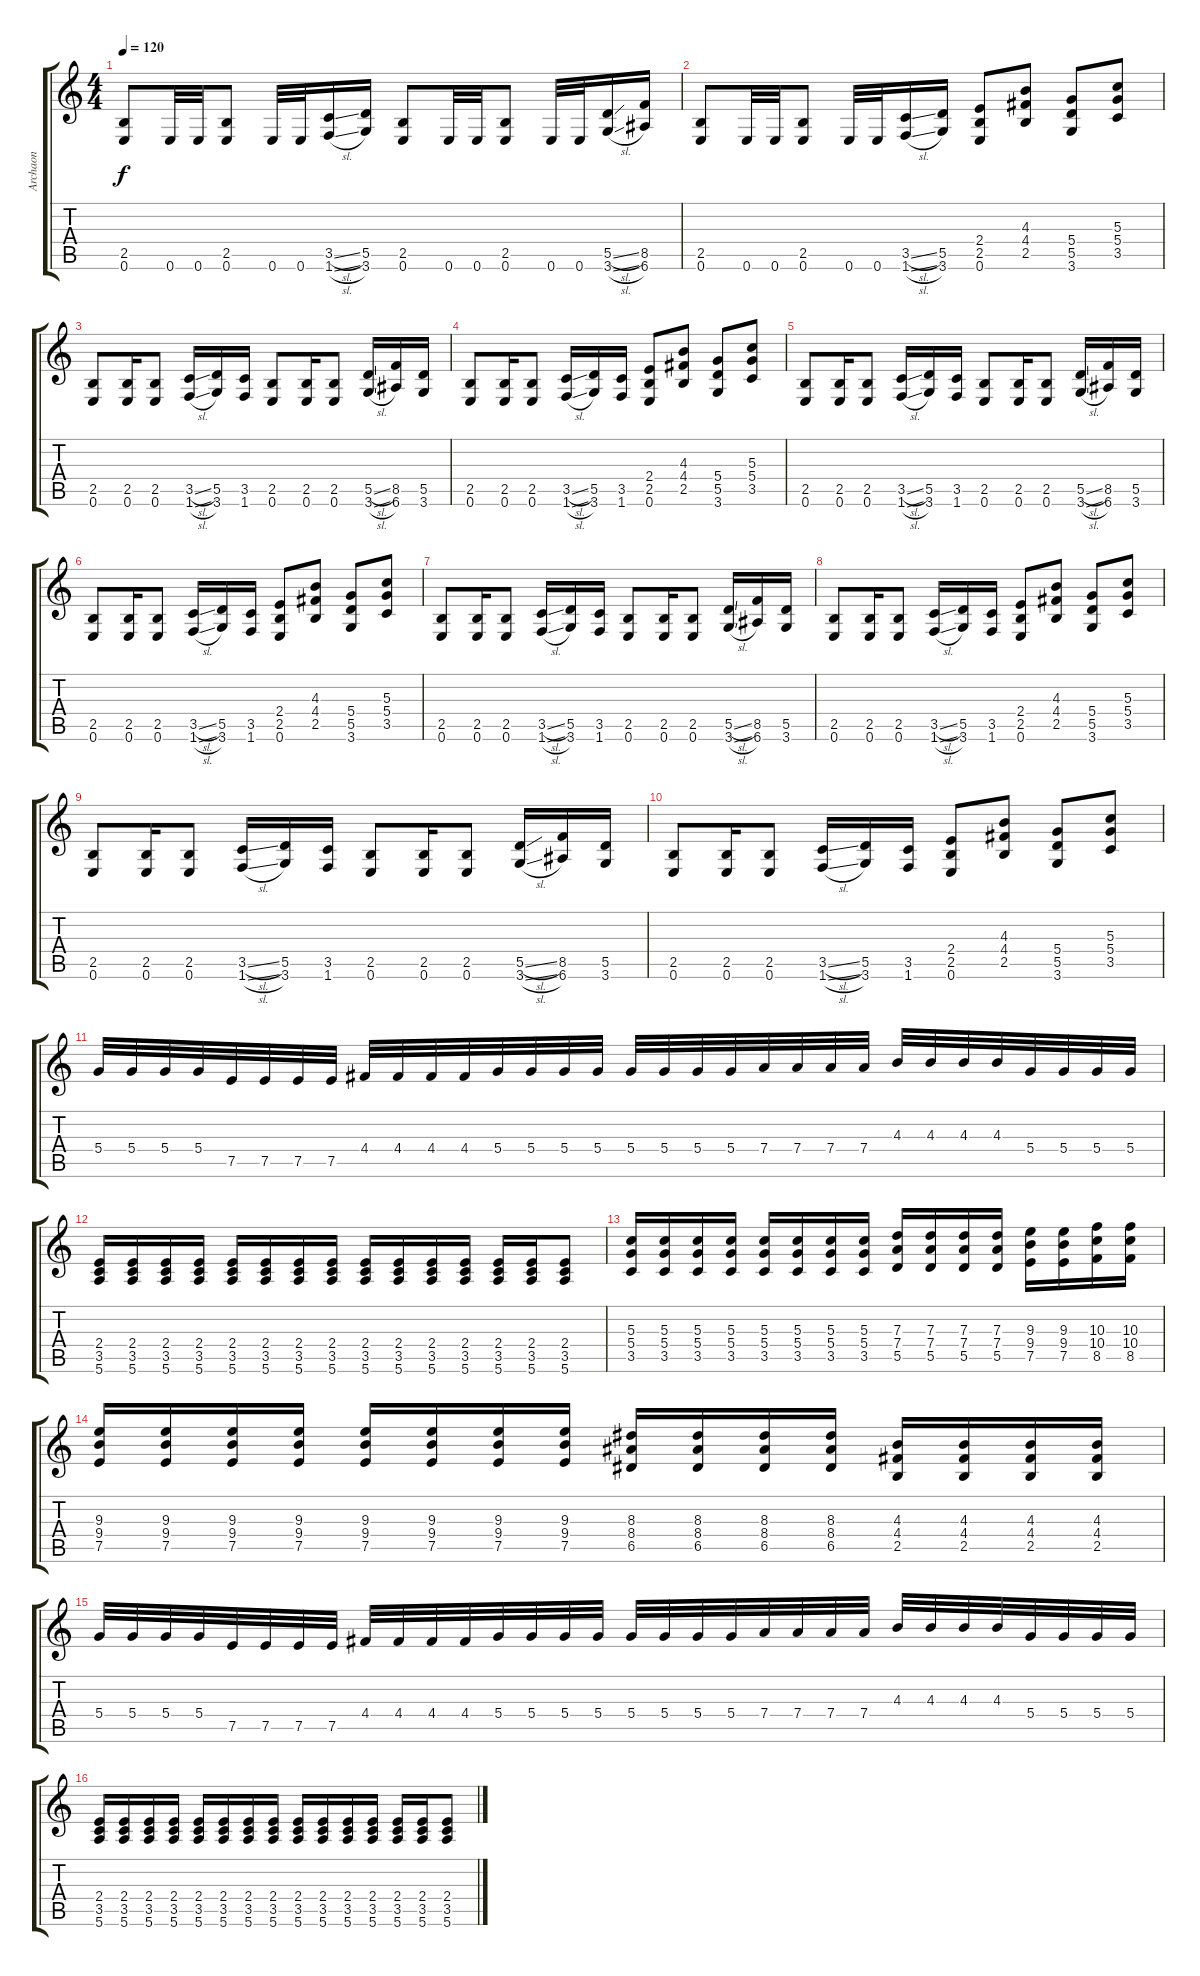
\track ("Archaon" "Archaon") {instrument distortionguitar}
\staff {score tabs}
\tuning (E4 B3 G3 D3 A2 E2) {hide}
\ts (4 4)
\tempo 120
\clef g2
\ks c
(2.5 0.6).8{dy f} 0.6.32 0.6.32 (2.5 0.6).8 0.6.32 0.6.32 (3.5{sl} 1.6{sl}).16 (5.5 3.6).16 (2.5 0.6).8 0.6.32 0.6.32 (2.5 0.6).8 0.6.32 0.6.32 (5.5{sl} 3.6{sl}).16 (8.5 6.6).16 |
(2.5 0.6).8 0.6.32 0.6.32 (2.5 0.6).8 0.6.32 0.6.32 (3.5{sl} 1.6{sl}).16 (5.5 3.6).16 (2.4 2.5 0.6).8 (4.3 4.4 2.5).8 (5.4 5.5 3.6).8 (5.3 5.4 3.5).8 |
(2.5 0.6).8 (2.5 0.6).16 (2.5 0.6).8 (3.5{sl} 1.6{sl}).16 (5.5 3.6).16 (3.5 1.6).16 (2.5 0.6).8 (2.5 0.6).16 (2.5 0.6).8 (5.5{sl} 3.6{sl}).16 (8.5 6.6).16 (5.5 3.6).16 |
(2.5 0.6).8 (2.5 0.6).16 (2.5 0.6).8 (3.5{sl} 1.6{sl}).16 (5.5 3.6).16 (3.5 1.6).16 (2.4 2.5 0.6).8 (4.3 4.4 2.5).8 (5.4 5.5 3.6).8 (5.3 5.4 3.5).8 |
(2.5 0.6).8 (2.5 0.6).16 (2.5 0.6).8 (3.5{sl} 1.6{sl}).16 (5.5 3.6).16 (3.5 1.6).16 (2.5 0.6).8 (2.5 0.6).16 (2.5 0.6).8 (5.5{sl} 3.6{sl}).16 (8.5 6.6).16 (5.5 3.6).16 |
(2.5 0.6).8 (2.5 0.6).16 (2.5 0.6).8 (3.5{sl} 1.6{sl}).16 (5.5 3.6).16 (3.5 1.6).16 (2.4 2.5 0.6).8 (4.3 4.4 2.5).8 (5.4 5.5 3.6).8 (5.3 5.4 3.5).8 |
(2.5 0.6).8 (2.5 0.6).16 (2.5 0.6).8 (3.5{sl} 1.6{sl}).16 (5.5 3.6).16 (3.5 1.6).16 (2.5 0.6).8 (2.5 0.6).16 (2.5 0.6).8 (5.5{sl} 3.6{sl}).16 (8.5 6.6).16 (5.5 3.6).16 |
(2.5 0.6).8 (2.5 0.6).16 (2.5 0.6).8 (3.5{sl} 1.6{sl}).16 (5.5 3.6).16 (3.5 1.6).16 (2.4 2.5 0.6).8 (4.3 4.4 2.5).8 (5.4 5.5 3.6).8 (5.3 5.4 3.5).8 |
(2.5 0.6).8 (2.5 0.6).16 (2.5 0.6).8 (3.5{sl} 1.6{sl}).16 (5.5 3.6).16 (3.5 1.6).16 (2.5 0.6).8 (2.5 0.6).16 (2.5 0.6).8 (5.5{sl} 3.6{sl}).16 (8.5 6.6).16 (5.5 3.6).16 |
(2.5 0.6).8 (2.5 0.6).16 (2.5 0.6).8 (3.5{sl} 1.6{sl}).16 (5.5 3.6).16 (3.5 1.6).16 (2.4 2.5 0.6).8 (4.3 4.4 2.5).8 (5.4 5.5 3.6).8 (5.3 5.4 3.5).8 |
5.4.32 5.4.32 5.4.32 5.4.32 7.5.32 7.5.32 7.5.32 7.5.32 4.4.32 4.4.32 4.4.32 4.4.32 5.4.32 5.4.32 5.4.32 5.4.32 5.4.32 5.4.32 5.4.32 5.4.32 7.4.32 7.4.32 7.4.32 7.4.32 4.3.32 4.3.32 4.3.32 4.3.32 5.4.32 5.4.32 5.4.32 5.4.32 |
(2.4 3.5 5.6).16 (2.4 3.5 5.6).16 (2.4 3.5 5.6).16 (2.4 3.5 5.6).16 (2.4 3.5 5.6).16 (2.4 3.5 5.6).16 (2.4 3.5 5.6).16 (2.4 3.5 5.6).16 (2.4 3.5 5.6).16 (2.4 3.5 5.6).16 (2.4 3.5 5.6).16 (2.4 3.5 5.6).16 (2.4 3.5 5.6).16 (2.4 3.5 5.6).16 (2.4 3.5 5.6).8 |
(5.3 5.4 3.5).16 (5.3 5.4 3.5).16 (5.3 5.4 3.5).16 (5.3 5.4 3.5).16 (5.3 5.4 3.5).16 (5.3 5.4 3.5).16 (5.3 5.4 3.5).16 (5.3 5.4 3.5).16 (7.3 7.4 5.5).16 (7.3 7.4 5.5).16 (7.3 7.4 5.5).16 (7.3 7.4 5.5).16 (9.3 9.4 7.5).16 (9.3 9.4 7.5).16 (10.3 10.4 8.5).16 (10.3 10.4 8.5).16 |
(9.3 9.4 7.5).16 (9.3 9.4 7.5).16 (9.3 9.4 7.5).16 (9.3 9.4 7.5).16 (9.3 9.4 7.5).16 (9.3 9.4 7.5).16 (9.3 9.4 7.5).16 (9.3 9.4 7.5).16 (8.3 8.4 6.5).16 (8.3 8.4 6.5).16 (8.3 8.4 6.5).16 (8.3 8.4 6.5).16 (4.3 4.4 2.5).16 (4.3 4.4 2.5).16 (4.3 4.4 2.5).16 (4.3 4.4 2.5).16 |
5.4.32 5.4.32 5.4.32 5.4.32 7.5.32 7.5.32 7.5.32 7.5.32 4.4.32 4.4.32 4.4.32 4.4.32 5.4.32 5.4.32 5.4.32 5.4.32 5.4.32 5.4.32 5.4.32 5.4.32 7.4.32 7.4.32 7.4.32 7.4.32 4.3.32 4.3.32 4.3.32 4.3.32 5.4.32 5.4.32 5.4.32 5.4.32 |
(2.4 3.5 5.6).16 (2.4 3.5 5.6).16 (2.4 3.5 5.6).16 (2.4 3.5 5.6).16 (2.4 3.5 5.6).16 (2.4 3.5 5.6).16 (2.4 3.5 5.6).16 (2.4 3.5 5.6).16 (2.4 3.5 5.6).16 (2.4 3.5 5.6).16 (2.4 3.5 5.6).16 (2.4 3.5 5.6).16 (2.4 3.5 5.6).16 (2.4 3.5 5.6).16 (2.4 3.5 5.6).8
